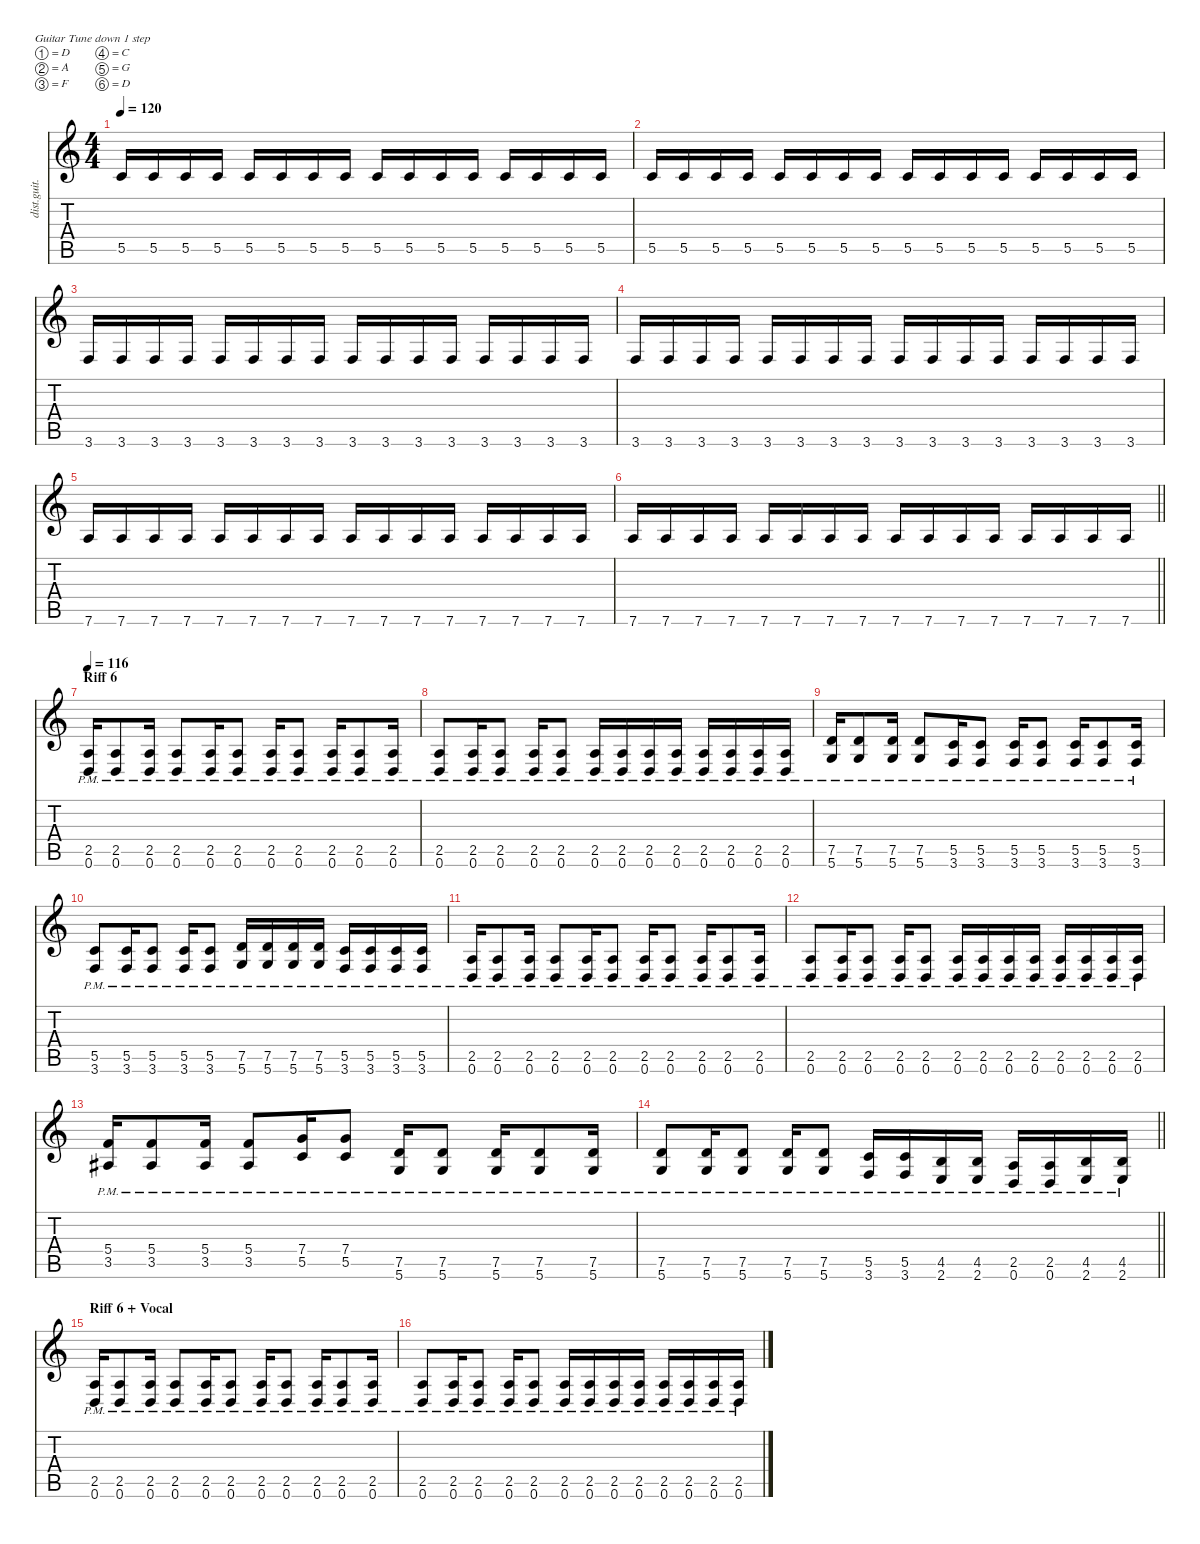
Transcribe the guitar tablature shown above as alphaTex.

\defaultSystemsLayout 4
\hideDynamics
\bracketExtendMode nobrackets
\otherSystemsTrackNameOrientation horizontal
\track ("Rhytm guitar" "dist.guit.") {instrument distortionguitar}
\staff {score tabs}
\tuning (D4 A3 F3 C3 G2 D2)
\ts (4 4)
\tempo 120
\clef g2
\ks c
5.5.16{dy f beam Up} 5.5.16{beam Up} 5.5.16{beam Up} 5.5.16{beam Up} 5.5.16{beam Up} 5.5.16{beam Up} 5.5.16{beam Up} 5.5.16{beam Up} 5.5.16{beam Up} 5.5.16{beam Up} 5.5.16{beam Up} 5.5.16{beam Up} 5.5.16{beam Up} 5.5.16{beam Up} 5.5.16{beam Up} 5.5.16{beam Up} |
5.5.16{beam Up} 5.5.16{beam Up} 5.5.16{beam Up} 5.5.16{beam Up} 5.5.16{beam Up} 5.5.16{beam Up} 5.5.16{beam Up} 5.5.16{beam Up} 5.5.16{beam Up} 5.5.16{beam Up} 5.5.16{beam Up} 5.5.16{beam Up} 5.5.16{beam Up} 5.5.16{beam Up} 5.5.16{beam Up} 5.5.16{beam Up} |
3.6.16{beam Up} 3.6.16{beam Up} 3.6.16{beam Up} 3.6.16{beam Up} 3.6.16{beam Up} 3.6.16{beam Up} 3.6.16{beam Up} 3.6.16{beam Up} 3.6.16{beam Up} 3.6.16{beam Up} 3.6.16{beam Up} 3.6.16{beam Up} 3.6.16{beam Up} 3.6.16{beam Up} 3.6.16{beam Up} 3.6.16{beam Up} |
3.6.16{beam Up} 3.6.16{beam Up} 3.6.16{beam Up} 3.6.16{beam Up} 3.6.16{beam Up} 3.6.16{beam Up} 3.6.16{beam Up} 3.6.16{beam Up} 3.6.16{beam Up} 3.6.16{beam Up} 3.6.16{beam Up} 3.6.16{beam Up} 3.6.16{beam Up} 3.6.16{beam Up} 3.6.16{beam Up} 3.6.16{beam Up} |
7.6.16{beam Up} 7.6.16{beam Up} 7.6.16{beam Up} 7.6.16{beam Up} 7.6.16{beam Up} 7.6.16{beam Up} 7.6.16{beam Up} 7.6.16{beam Up} 7.6.16{beam Up} 7.6.16{beam Up} 7.6.16{beam Up} 7.6.16{beam Up} 7.6.16{beam Up} 7.6.16{beam Up} 7.6.16{beam Up} 7.6.16{beam Up} |
\barLineRight lightlight
7.6.16{beam Up} 7.6.16{beam Up} 7.6.16{beam Up} 7.6.16{beam Up} 7.6.16{beam Up} 7.6.16{beam Up} 7.6.16{beam Up} 7.6.16{beam Up} 7.6.16{beam Up} 7.6.16{beam Up} 7.6.16{beam Up} 7.6.16{beam Up} 7.6.16{beam Up} 7.6.16{beam Up} 7.6.16{beam Up} 7.6.16{beam Up} |
\section ("" "Riff 6")
\tempo 116
(2.5{pm} 0.6{pm}).16{beam Up} (2.5{pm} 0.6{pm}).8{beam Up} (2.5{pm} 0.6{pm}).16{beam Up} (2.5{pm} 0.6{pm}).8{beam Up} (2.5{pm} 0.6{pm}).16{beam Up} (2.5{pm} 0.6{pm}).8{beam Up} (2.5{pm} 0.6{pm}).16{beam Up} (2.5{pm} 0.6{pm}).8{beam Up} (2.5{pm} 0.6{pm}).16{beam Up} (2.5{pm} 0.6{pm}).8{beam Up} (2.5{pm} 0.6{pm}).16{beam Up} |
(2.5{pm} 0.6{pm}).8{beam Up} (2.5{pm} 0.6{pm}).16{beam Up} (2.5{pm} 0.6{pm}).8{beam Up} (2.5{pm} 0.6{pm}).16{beam Up} (2.5{pm} 0.6{pm}).8{beam Up} (2.5{pm} 0.6{pm}).16{beam Up} (2.5{pm} 0.6{pm}).16{beam Up} (2.5{pm} 0.6{pm}).16{beam Up} (2.5{pm} 0.6{pm}).16{beam Up} (2.5{pm} 0.6{pm}).16{beam Up} (2.5{pm} 0.6{pm}).16{beam Up} (2.5{pm} 0.6{pm}).16{beam Up} (2.5{pm} 0.6{pm}).16{beam Up} |
(7.5{pm} 5.6{pm}).16{beam Up} (7.5{pm} 5.6{pm}).8{beam Up} (7.5{pm} 5.6{pm}).16{beam Up} (7.5{pm} 5.6{pm}).8{beam Up} (5.5{pm} 3.6{pm}).16{beam Up} (5.5{pm} 3.6{pm}).8{beam Up} (5.5{pm} 3.6{pm}).16{beam Up} (5.5{pm} 3.6{pm}).8{beam Up} (5.5{pm} 3.6{pm}).16{beam Up} (5.5{pm} 3.6{pm}).8{beam Up} (5.5{pm} 3.6{pm}).16{beam Up} |
(5.5{pm} 3.6{pm}).8{beam Up} (5.5{pm} 3.6{pm}).16{beam Up} (5.5{pm} 3.6{pm}).8{beam Up} (5.5{pm} 3.6{pm}).16{beam Up} (5.5{pm} 3.6{pm}).8{beam Up} (7.5{pm} 5.6).16{beam Up} (7.5{pm} 5.6{pm}).16{beam Up} (7.5{pm} 5.6{pm}).16{beam Up} (7.5{pm} 5.6{pm}).16{beam Up} (5.5{pm} 3.6{pm}).16{beam Up} (5.5{pm} 3.6{pm}).16{beam Up} (5.5{pm} 3.6{pm}).16{beam Up} (5.5{pm} 3.6{pm}).16{beam Up} |
(2.5{pm} 0.6{pm}).16{beam Up} (2.5{pm} 0.6{pm}).8{beam Up} (2.5{pm} 0.6{pm}).16{beam Up} (2.5{pm} 0.6{pm}).8{beam Up} (2.5{pm} 0.6{pm}).16{beam Up} (2.5{pm} 0.6{pm}).8{beam Up} (2.5{pm} 0.6{pm}).16{beam Up} (2.5{pm} 0.6{pm}).8{beam Up} (2.5{pm} 0.6{pm}).16{beam Up} (2.5{pm} 0.6{pm}).8{beam Up} (2.5{pm} 0.6{pm}).16{beam Up} |
(2.5{pm} 0.6{pm}).8{beam Up} (2.5{pm} 0.6{pm}).16{beam Up} (2.5{pm} 0.6{pm}).8{beam Up} (2.5{pm} 0.6{pm}).16{beam Up} (2.5{pm} 0.6{pm}).8{beam Up} (2.5{pm} 0.6{pm}).16{beam Up} (2.5{pm} 0.6{pm}).16{beam Up} (2.5{pm} 0.6{pm}).16{beam Up} (2.5{pm} 0.6{pm}).16{beam Up} (2.5{pm} 0.6{pm}).16{beam Up} (2.5{pm} 0.6{pm}).16{beam Up} (2.5{pm} 0.6{pm}).16{beam Up} (2.5{pm} 0.6{pm}).16{beam Up} |
(5.4{pm} 3.5{pm acc #}).16{beam Up} (5.4{pm} 3.5{pm acc #}).8{beam Up} (5.4{pm} 3.5{pm acc #}).16{beam Up} (5.4{pm} 3.5{pm acc #}).8{beam Up} (7.4{pm} 5.5{pm}).16{beam Up} (7.4{pm} 5.5{pm}).8{beam Up} (7.5{pm} 5.6{pm}).16{beam Up} (7.5{pm} 5.6{pm}).8{beam Up} (7.5{pm} 5.6{pm}).16{beam Up} (7.5{pm} 5.6{pm}).8{beam Up} (7.5{pm} 5.6{pm}).16{beam Up} |
\barLineRight lightlight
(7.5{pm} 5.6{pm}).8{beam Up} (7.5{pm} 5.6{pm}).16{beam Up} (7.5{pm} 5.6{pm}).8{beam Up} (7.5{pm} 5.6{pm}).16{beam Up} (7.5{pm} 5.6{pm}).8{beam Up} (5.5{pm} 3.6).16{beam Up} (5.5{pm} 3.6).16{beam Up} (4.5{pm} 2.6).16{beam Up} (4.5{pm} 2.6).16{beam Up} (2.5{pm} 0.6{pm}).16{beam Up} (2.5{pm} 0.6{pm}).16{beam Up} (4.5{pm} 2.6{pm}).16{beam Up} (4.5{pm} 2.6{pm}).16{beam Up} |
\section ("" "Riff 6 + Vocal")
(2.5{pm} 0.6{pm}).16{beam Up} (2.5{pm} 0.6{pm}).8{beam Up} (2.5{pm} 0.6{pm}).16{beam Up} (2.5{pm} 0.6{pm}).8{beam Up} (2.5{pm} 0.6{pm}).16{beam Up} (2.5{pm} 0.6{pm}).8{beam Up} (2.5{pm} 0.6{pm}).16{beam Up} (2.5{pm} 0.6{pm}).8{beam Up} (2.5{pm} 0.6{pm}).16{beam Up} (2.5{pm} 0.6{pm}).8{beam Up} (2.5{pm} 0.6{pm}).16{beam Up} |
(2.5{pm} 0.6{pm}).8{beam Up} (2.5{pm} 0.6{pm}).16{beam Up} (2.5{pm} 0.6{pm}).8{beam Up} (2.5{pm} 0.6{pm}).16{beam Up} (2.5{pm} 0.6{pm}).8{beam Up} (2.5{pm} 0.6{pm}).16{beam Up} (2.5{pm} 0.6{pm}).16{beam Up} (2.5{pm} 0.6{pm}).16{beam Up} (2.5{pm} 0.6{pm}).16{beam Up} (2.5{pm} 0.6{pm}).16{beam Up} (2.5{pm} 0.6{pm}).16{beam Up} (2.5{pm} 0.6{pm}).16{beam Up} (2.5{pm} 0.6{pm}).16{beam Up}
